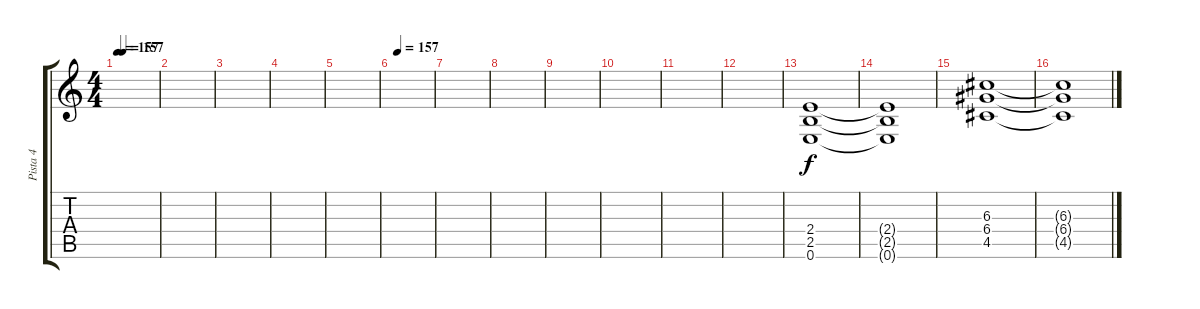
\track ("Pista 4" "Pista 4") {instrument overdrivenguitar}
\staff {score tabs}
\tuning (E4 B3 G3 D3 A2 E2) {hide}
\ts (4 4)
\tempo 157
\tempo (157 0.125)
\clef g2
\ks c
|
|
|
|
|
\tempo (157 0.125)
|
|
|
|
|
|
|
(2.4 2.5 0.6).1 |
(2.4{t} 2.5{t} 0.6{t}).1 |
(6.3 6.4 4.5).1 |
(6.3{t} 6.4{t} 4.5{t}).1
